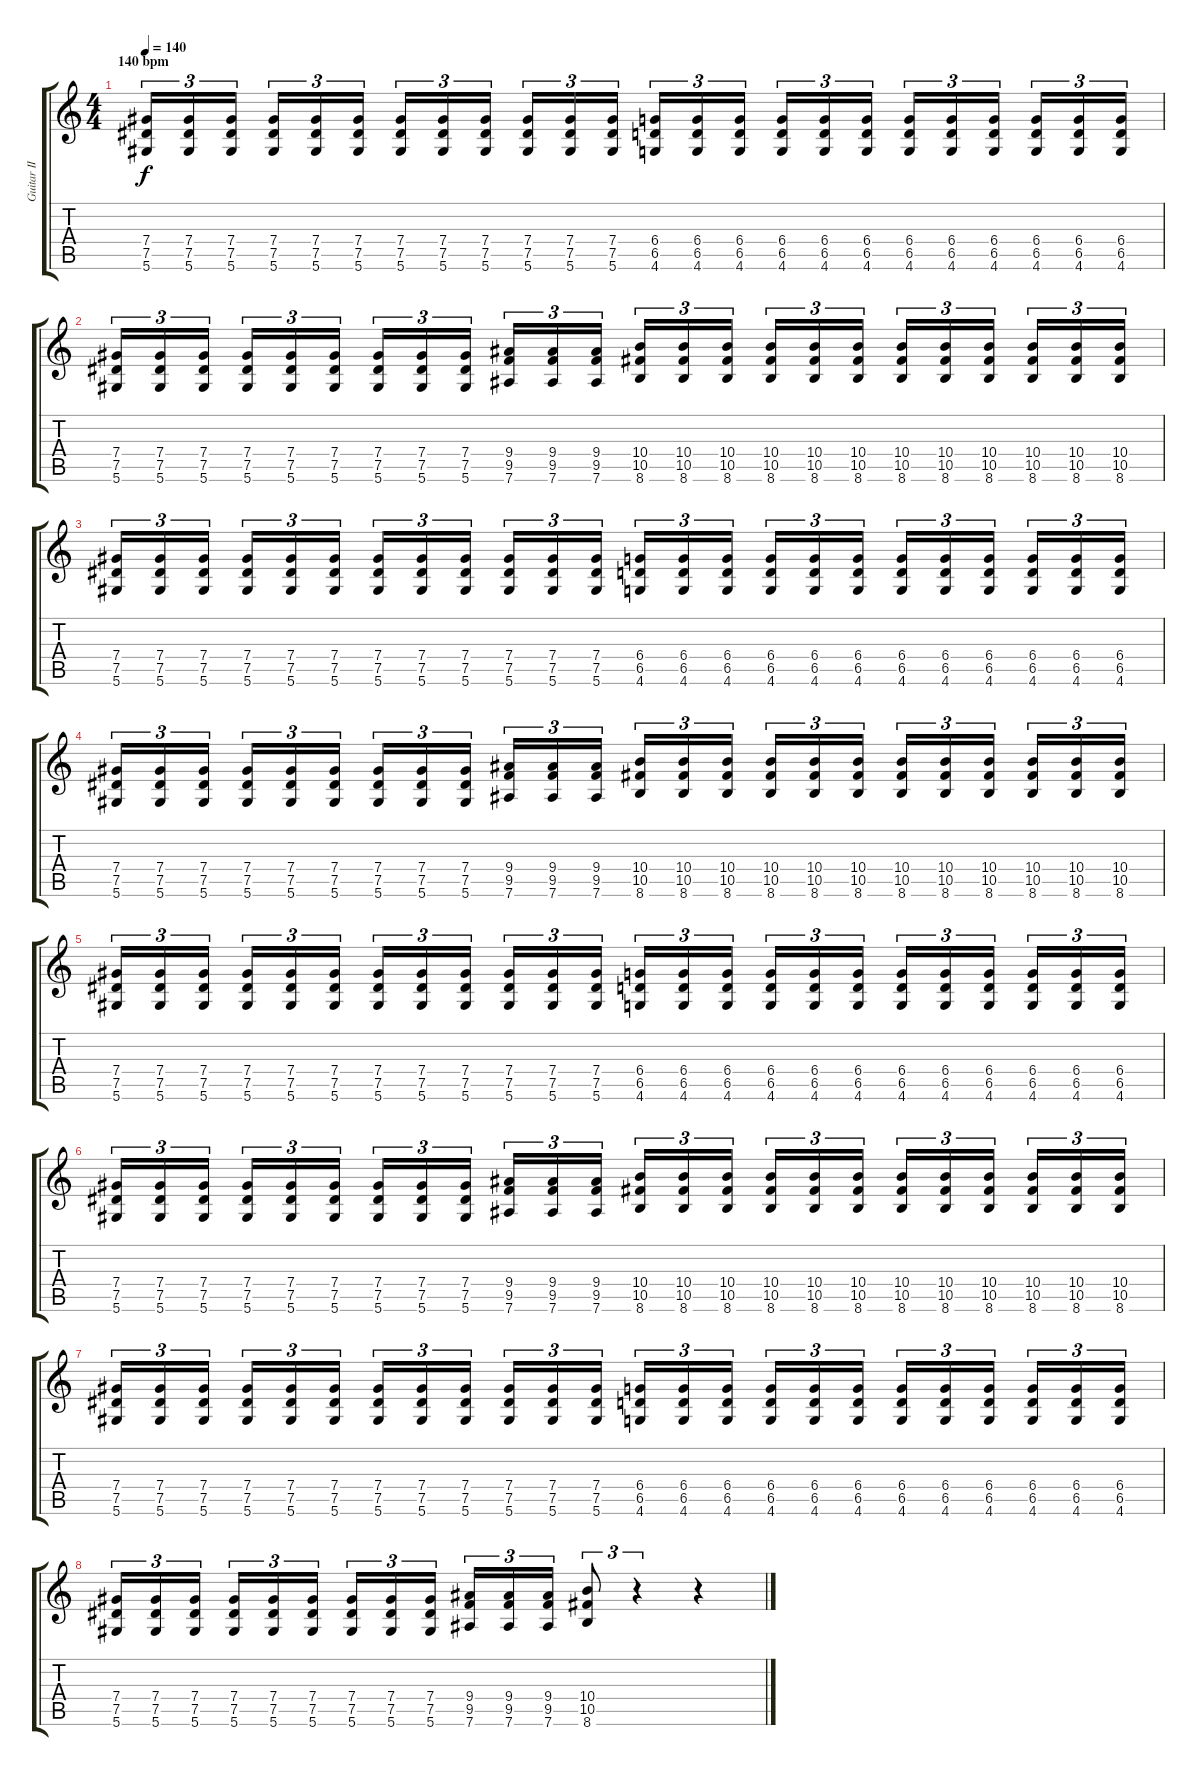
\track ("Guitar II" "Guitar II") {instrument distortionguitar}
\staff {score tabs}
\tuning (Eb4 Bb3 Gb3 Db3 Ab2 Eb2) {hide}
\ts (4 4)
\section ("" "140 bpm")
\tempo 140
\clef g2
\ks c
(7.4 7.5 5.6).16{tu (3 2) dy f} (7.4 7.5 5.6).16{tu (3 2)} (7.4 7.5 5.6).16{tu (3 2)} (7.4 7.5 5.6).16{tu (3 2)} (7.4 7.5 5.6).16{tu (3 2)} (7.4 7.5 5.6).16{tu (3 2)} (7.4 7.5 5.6).16{tu (3 2)} (7.4 7.5 5.6).16{tu (3 2)} (7.4 7.5 5.6).16{tu (3 2)} (7.4 7.5 5.6).16{tu (3 2)} (7.4 7.5 5.6).16{tu (3 2)} (7.4 7.5 5.6).16{tu (3 2)} (6.4 6.5 4.6).16{tu (3 2)} (6.4 6.5 4.6).16{tu (3 2)} (6.4 6.5 4.6).16{tu (3 2)} (6.4 6.5 4.6).16{tu (3 2)} (6.4 6.5 4.6).16{tu (3 2)} (6.4 6.5 4.6).16{tu (3 2)} (6.4 6.5 4.6).16{tu (3 2)} (6.4 6.5 4.6).16{tu (3 2)} (6.4 6.5 4.6).16{tu (3 2)} (6.4 6.5 4.6).16{tu (3 2)} (6.4 6.5 4.6).16{tu (3 2)} (6.4 6.5 4.6).16{tu (3 2)} |
(7.4 7.5 5.6).16{tu (3 2)} (7.4 7.5 5.6).16{tu (3 2)} (7.4 7.5 5.6).16{tu (3 2)} (7.4 7.5 5.6).16{tu (3 2)} (7.4 7.5 5.6).16{tu (3 2)} (7.4 7.5 5.6).16{tu (3 2)} (7.4 7.5 5.6).16{tu (3 2)} (7.4 7.5 5.6).16{tu (3 2)} (7.4 7.5 5.6).16{tu (3 2)} (9.4 9.5 7.6).16{tu (3 2)} (9.4 9.5 7.6).16{tu (3 2)} (9.4 9.5 7.6).16{tu (3 2)} (10.4 10.5 8.6).16{tu (3 2)} (10.4 10.5 8.6).16{tu (3 2)} (10.4 10.5 8.6).16{tu (3 2)} (10.4 10.5 8.6).16{tu (3 2)} (10.4 10.5 8.6).16{tu (3 2)} (10.4 10.5 8.6).16{tu (3 2)} (10.4 10.5 8.6).16{tu (3 2)} (10.4 10.5 8.6).16{tu (3 2)} (10.4 10.5 8.6).16{tu (3 2)} (10.4 10.5 8.6).16{tu (3 2)} (10.4 10.5 8.6).16{tu (3 2)} (10.4 10.5 8.6).16{tu (3 2)} |
(7.4 7.5 5.6).16{tu (3 2)} (7.4 7.5 5.6).16{tu (3 2)} (7.4 7.5 5.6).16{tu (3 2)} (7.4 7.5 5.6).16{tu (3 2)} (7.4 7.5 5.6).16{tu (3 2)} (7.4 7.5 5.6).16{tu (3 2)} (7.4 7.5 5.6).16{tu (3 2)} (7.4 7.5 5.6).16{tu (3 2)} (7.4 7.5 5.6).16{tu (3 2)} (7.4 7.5 5.6).16{tu (3 2)} (7.4 7.5 5.6).16{tu (3 2)} (7.4 7.5 5.6).16{tu (3 2)} (6.4 6.5 4.6).16{tu (3 2)} (6.4 6.5 4.6).16{tu (3 2)} (6.4 6.5 4.6).16{tu (3 2)} (6.4 6.5 4.6).16{tu (3 2)} (6.4 6.5 4.6).16{tu (3 2)} (6.4 6.5 4.6).16{tu (3 2)} (6.4 6.5 4.6).16{tu (3 2)} (6.4 6.5 4.6).16{tu (3 2)} (6.4 6.5 4.6).16{tu (3 2)} (6.4 6.5 4.6).16{tu (3 2)} (6.4 6.5 4.6).16{tu (3 2)} (6.4 6.5 4.6).16{tu (3 2)} |
(7.4 7.5 5.6).16{tu (3 2)} (7.4 7.5 5.6).16{tu (3 2)} (7.4 7.5 5.6).16{tu (3 2)} (7.4 7.5 5.6).16{tu (3 2)} (7.4 7.5 5.6).16{tu (3 2)} (7.4 7.5 5.6).16{tu (3 2)} (7.4 7.5 5.6).16{tu (3 2)} (7.4 7.5 5.6).16{tu (3 2)} (7.4 7.5 5.6).16{tu (3 2)} (9.4 9.5 7.6).16{tu (3 2)} (9.4 9.5 7.6).16{tu (3 2)} (9.4 9.5 7.6).16{tu (3 2)} (10.4 10.5 8.6).16{tu (3 2)} (10.4 10.5 8.6).16{tu (3 2)} (10.4 10.5 8.6).16{tu (3 2)} (10.4 10.5 8.6).16{tu (3 2)} (10.4 10.5 8.6).16{tu (3 2)} (10.4 10.5 8.6).16{tu (3 2)} (10.4 10.5 8.6).16{tu (3 2)} (10.4 10.5 8.6).16{tu (3 2)} (10.4 10.5 8.6).16{tu (3 2)} (10.4 10.5 8.6).16{tu (3 2)} (10.4 10.5 8.6).16{tu (3 2)} (10.4 10.5 8.6).16{tu (3 2)} |
(7.4 7.5 5.6).16{tu (3 2)} (7.4 7.5 5.6).16{tu (3 2)} (7.4 7.5 5.6).16{tu (3 2)} (7.4 7.5 5.6).16{tu (3 2)} (7.4 7.5 5.6).16{tu (3 2)} (7.4 7.5 5.6).16{tu (3 2)} (7.4 7.5 5.6).16{tu (3 2)} (7.4 7.5 5.6).16{tu (3 2)} (7.4 7.5 5.6).16{tu (3 2)} (7.4 7.5 5.6).16{tu (3 2)} (7.4 7.5 5.6).16{tu (3 2)} (7.4 7.5 5.6).16{tu (3 2)} (6.4 6.5 4.6).16{tu (3 2)} (6.4 6.5 4.6).16{tu (3 2)} (6.4 6.5 4.6).16{tu (3 2)} (6.4 6.5 4.6).16{tu (3 2)} (6.4 6.5 4.6).16{tu (3 2)} (6.4 6.5 4.6).16{tu (3 2)} (6.4 6.5 4.6).16{tu (3 2)} (6.4 6.5 4.6).16{tu (3 2)} (6.4 6.5 4.6).16{tu (3 2)} (6.4 6.5 4.6).16{tu (3 2)} (6.4 6.5 4.6).16{tu (3 2)} (6.4 6.5 4.6).16{tu (3 2)} |
(7.4 7.5 5.6).16{tu (3 2)} (7.4 7.5 5.6).16{tu (3 2)} (7.4 7.5 5.6).16{tu (3 2)} (7.4 7.5 5.6).16{tu (3 2)} (7.4 7.5 5.6).16{tu (3 2)} (7.4 7.5 5.6).16{tu (3 2)} (7.4 7.5 5.6).16{tu (3 2)} (7.4 7.5 5.6).16{tu (3 2)} (7.4 7.5 5.6).16{tu (3 2)} (9.4 9.5 7.6).16{tu (3 2)} (9.4 9.5 7.6).16{tu (3 2)} (9.4 9.5 7.6).16{tu (3 2)} (10.4 10.5 8.6).16{tu (3 2)} (10.4 10.5 8.6).16{tu (3 2)} (10.4 10.5 8.6).16{tu (3 2)} (10.4 10.5 8.6).16{tu (3 2)} (10.4 10.5 8.6).16{tu (3 2)} (10.4 10.5 8.6).16{tu (3 2)} (10.4 10.5 8.6).16{tu (3 2)} (10.4 10.5 8.6).16{tu (3 2)} (10.4 10.5 8.6).16{tu (3 2)} (10.4 10.5 8.6).16{tu (3 2)} (10.4 10.5 8.6).16{tu (3 2)} (10.4 10.5 8.6).16{tu (3 2)} |
(7.4 7.5 5.6).16{tu (3 2)} (7.4 7.5 5.6).16{tu (3 2)} (7.4 7.5 5.6).16{tu (3 2)} (7.4 7.5 5.6).16{tu (3 2)} (7.4 7.5 5.6).16{tu (3 2)} (7.4 7.5 5.6).16{tu (3 2)} (7.4 7.5 5.6).16{tu (3 2)} (7.4 7.5 5.6).16{tu (3 2)} (7.4 7.5 5.6).16{tu (3 2)} (7.4 7.5 5.6).16{tu (3 2)} (7.4 7.5 5.6).16{tu (3 2)} (7.4 7.5 5.6).16{tu (3 2)} (6.4 6.5 4.6).16{tu (3 2)} (6.4 6.5 4.6).16{tu (3 2)} (6.4 6.5 4.6).16{tu (3 2)} (6.4 6.5 4.6).16{tu (3 2)} (6.4 6.5 4.6).16{tu (3 2)} (6.4 6.5 4.6).16{tu (3 2)} (6.4 6.5 4.6).16{tu (3 2)} (6.4 6.5 4.6).16{tu (3 2)} (6.4 6.5 4.6).16{tu (3 2)} (6.4 6.5 4.6).16{tu (3 2)} (6.4 6.5 4.6).16{tu (3 2)} (6.4 6.5 4.6).16{tu (3 2)} |
(7.4 7.5 5.6).16{tu (3 2)} (7.4 7.5 5.6).16{tu (3 2)} (7.4 7.5 5.6).16{tu (3 2)} (7.4 7.5 5.6).16{tu (3 2)} (7.4 7.5 5.6).16{tu (3 2)} (7.4 7.5 5.6).16{tu (3 2)} (7.4 7.5 5.6).16{tu (3 2)} (7.4 7.5 5.6).16{tu (3 2)} (7.4 7.5 5.6).16{tu (3 2)} (9.4 9.5 7.6).16{tu (3 2)} (9.4 9.5 7.6).16{tu (3 2)} (9.4 9.5 7.6).16{tu (3 2)} (10.4 10.5 8.6).8{tu (3 2)} r.4{tu (3 2)} r.4
